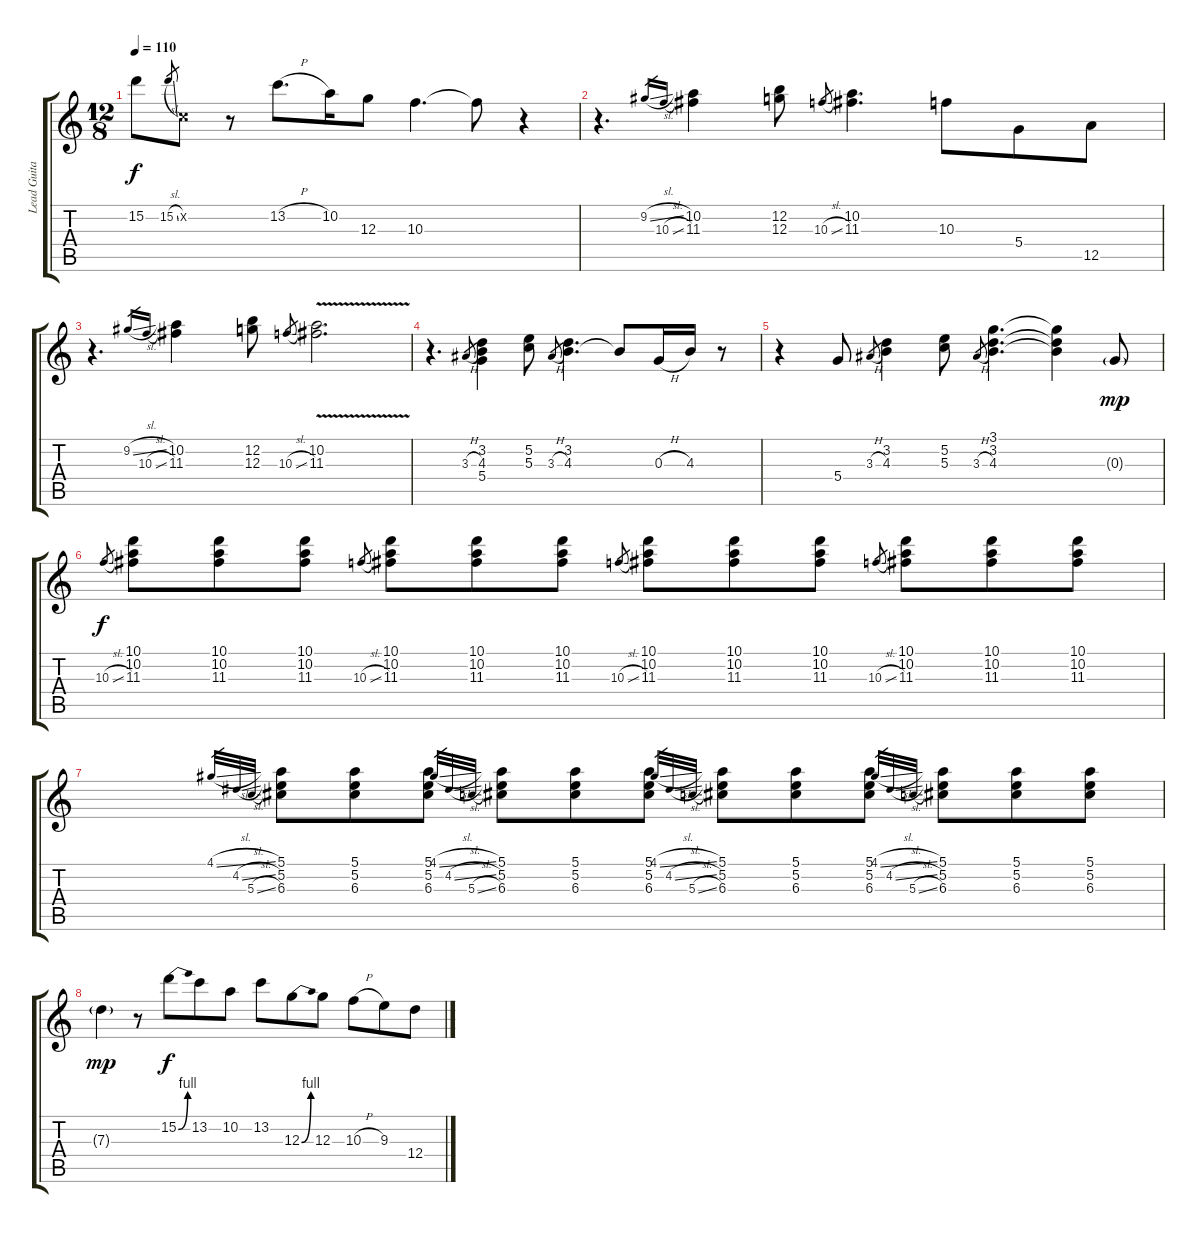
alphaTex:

\track ("Lead Guitar" "Lead Guita") {instrument distortionguitar}
\staff {score tabs}
\tuning (E4 B3 G3 D3 A2 E2) {hide}
\ts (12 8)
\tempo 110
\clef g2
\ks c
15.2.8{dy f} 15.2{sl}.8{gr} 1.2{x}.8 r.8 13.2{h}.8{d} 10.2.16 12.3.8 10.3.4{d} 10.3{t}.8 r.4 |
r.4{d} 9.2{sl}.16{gr} 10.3{sl}.16{gr} (10.2 11.3).4 (12.2 12.3).8 10.3{sl}.8{gr} (10.2 11.3).4{d} 10.3.8 5.4.8 12.5.8 |
r.4{d} 9.2{sl}.16{gr} 10.3{sl}.16{gr} (10.2 11.3).4 (12.2 12.3).8 10.3{sl}.8{gr} (10.2{v} 11.3{v}).2{d} |
r.4{d} 3.3{h}.8{gr} (3.2 4.3 5.4).4 (5.2 5.3).8 3.3{h}.8{gr} (3.2 4.3).4{d} 4.3{t}.8 0.3{h}.16 4.3.16 r.8 |
r.4 5.4.8 3.3{h}.8{gr} (3.2 4.3).4 (5.2 5.3).8 3.3{h}.8{gr} (3.1 3.2 4.3).4{d} (3.1{t} 3.2{t} 4.3{t}).4 0.3{g}.8{dy mp} |
10.3{sl}.8{gr dy f} (10.1 10.2 11.3).8 (10.1 10.2 11.3).8 (10.1 10.2 11.3).8 10.3{sl}.8{gr} (10.1 10.2 11.3).8 (10.1 10.2 11.3).8 (10.1 10.2 11.3).8 10.3{sl}.8{gr} (10.1 10.2 11.3).8 (10.1 10.2 11.3).8 (10.1 10.2 11.3).8 10.3{sl}.8{gr} (10.1 10.2 11.3).8 (10.1 10.2 11.3).8 (10.1 10.2 11.3).8 |
4.1{sl}.32{gr} 4.2{sl}.32{gr} 5.3{sl}.32{gr} (5.1 5.2 6.3).8 (5.1 5.2 6.3).8 (5.1 5.2 6.3).8 4.1{sl}.32{gr} 4.2{sl}.32{gr} 5.3{sl}.32{gr} (5.1 5.2 6.3).8 (5.1 5.2 6.3).8 (5.1 5.2 6.3).8 4.1{sl}.32{gr} 4.2{sl}.32{gr} 5.3{sl}.32{gr} (5.1 5.2 6.3).8 (5.1 5.2 6.3).8 (5.1 5.2 6.3).8 4.1{sl}.32{gr} 4.2{sl}.32{gr} 5.3{sl}.32{gr} (5.1 5.2 6.3).8 (5.1 5.2 6.3).8 (5.1 5.2 6.3).8 |
7.3{g}.4{dy mp} r.8 15.2{be (bend 0 0 60 4)}.8{dy f} 13.2.8 10.2.8 13.2.8 12.3{be (bend 0 0 60 4)}.8 12.3.8 10.3{h}.8 9.3.8 12.4.8
